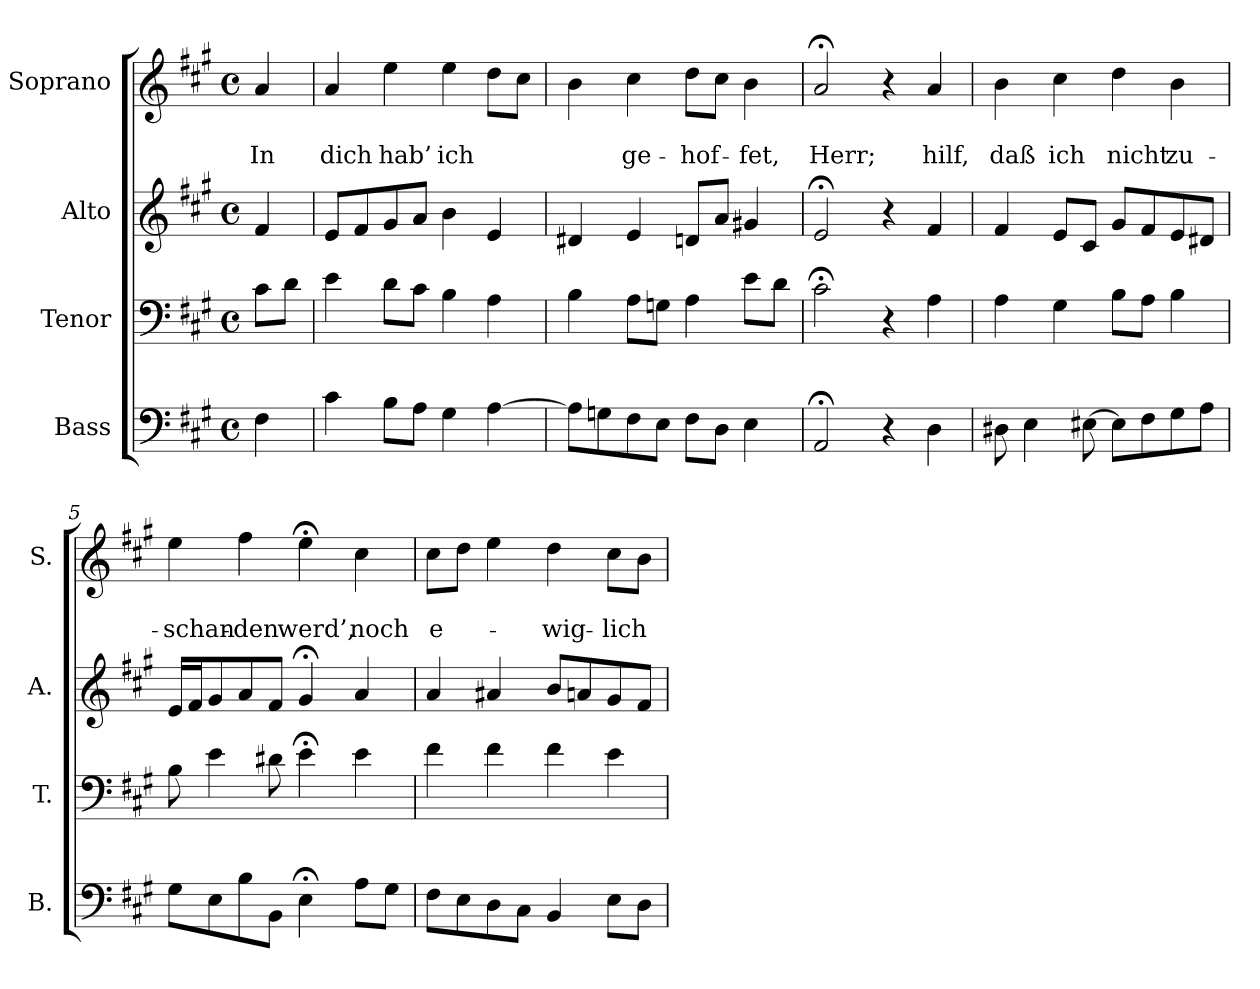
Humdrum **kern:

**kern	**kern	**kern	**kern	**text	**text
*part4	*part3	*part2	*part1	*part1	*part1
*staff4	*staff3	*staff2	*staff1	*staff1	*staff1
*I"Bass	*I"Tenor	*I"Alto	*I"Soprano	*	*
*I'B.	*I'T.	*I'A.	*I'S.	*	*
*clefF4	*clefF4	*clefG2	*clefG2	*	*
*k[f#c#g#]	*k[f#c#g#]	*k[f#c#g#]	*k[f#c#g#]	*	*
*A:	*A:	*A:	*A:	*	*
*M4/4	*M4/4	*M4/4	*M4/4	*	*
*met(c)	*met(c)	*met(c)	*met(c)	*	*
=	=	=	=	=	=
4F#\	8c#\L	4f#/	4a/	.	In
.	8d\J	.	.	.	.
=1	=1	=1	=1	=1	=1
4c#\	4e\	8e/L	4a/	.	dich
.	.	8f#/	.	.	.
8B\L	8d\L	8g#/	4ee\	.	hab’
8A\J	8c#\J	8a/J	.	.	.
4G#\	4B\	4b\	4ee\	.	ich
[4A\	4A\	4e/	8dd\L	.	.
.	.	.	8cc#\J	.	.
=2	=2	=2	=2	=2	=2
8A\L]	4B\	4d#X/	4b\	.	.
8Gn\	.	.	.	.	.
8F#\	8A\L	4e/	4cc#\	.	ge-
8E\J	8Gn\J	.	.	.	.
8F#\L	4A\	8dn/L	8dd\L	.	-hof-
8D\J	.	8a/J	8cc#\J	.	.
4E\	8e\L	4g#X/	4b\	.	-fet,
.	8d\J	.	.	.	.
=3	=3	=3	=3	=3	=3
2AA;</	2c#;<\	2e;</	2a;</	.	Herr;
4r	4r	4r	4r	.	.
4D\	4A\	4f#/	4a/	.	hilf,
=4	=4	=4	=4	=4	=4
8D#X\	4A\	4f#/	4b\	.	daß
4E\	.	.	.	.	.
.	4G#\	8e/L	4cc#\	.	ich
[8E#X\	.	8c#/J	.	.	.
8E#\L]	8B\L	8g#/L	4dd\	.	nicht
8F#\	8A\J	8f#/	.	.	.
8G#\	4B\	8e/	4b\	.	zu-
8A\J	.	8d#X/J	.	.	.
!!LO:LB:g=z
=5	=5	=5	=5	=5	=5
8G#\L	8B\	16e/LL	4ee\	.	-schan-
.	.	16f#/J	.	.	.
8E\	4e\	8g#/	.	.	.
8B\	.	8a/	4ff#\	.	-den
8BB\J	8d#X\	8f#/J	.	.	.
4E;<\	4e;<\	4g#;</	4ee;<\	.	werd’,
8A\L	4e\	4a/	4cc#\	.	noch
8G#\J	.	.	.	.	.
=6	=6	=6	=6	=6	=6
8F#\L	4f#\	4a/	8cc#\L	.	e-
8E\	.	.	8dd\J	.	.
8D\	4f#\	4a#X/	4ee\	.	.
8C#\J	.	.	.	.	.
4BB/	4f#\	8b/L	4dd\	.	-wig-
.	.	8an/	.	.	.
8E\L	4e\	8g#/	8cc#\L	.	-lich
8D\J	.	8f#/J	8b\J	.	.
=	=	=	=	=	=
*-	*-	*-	*-	*-	*-
